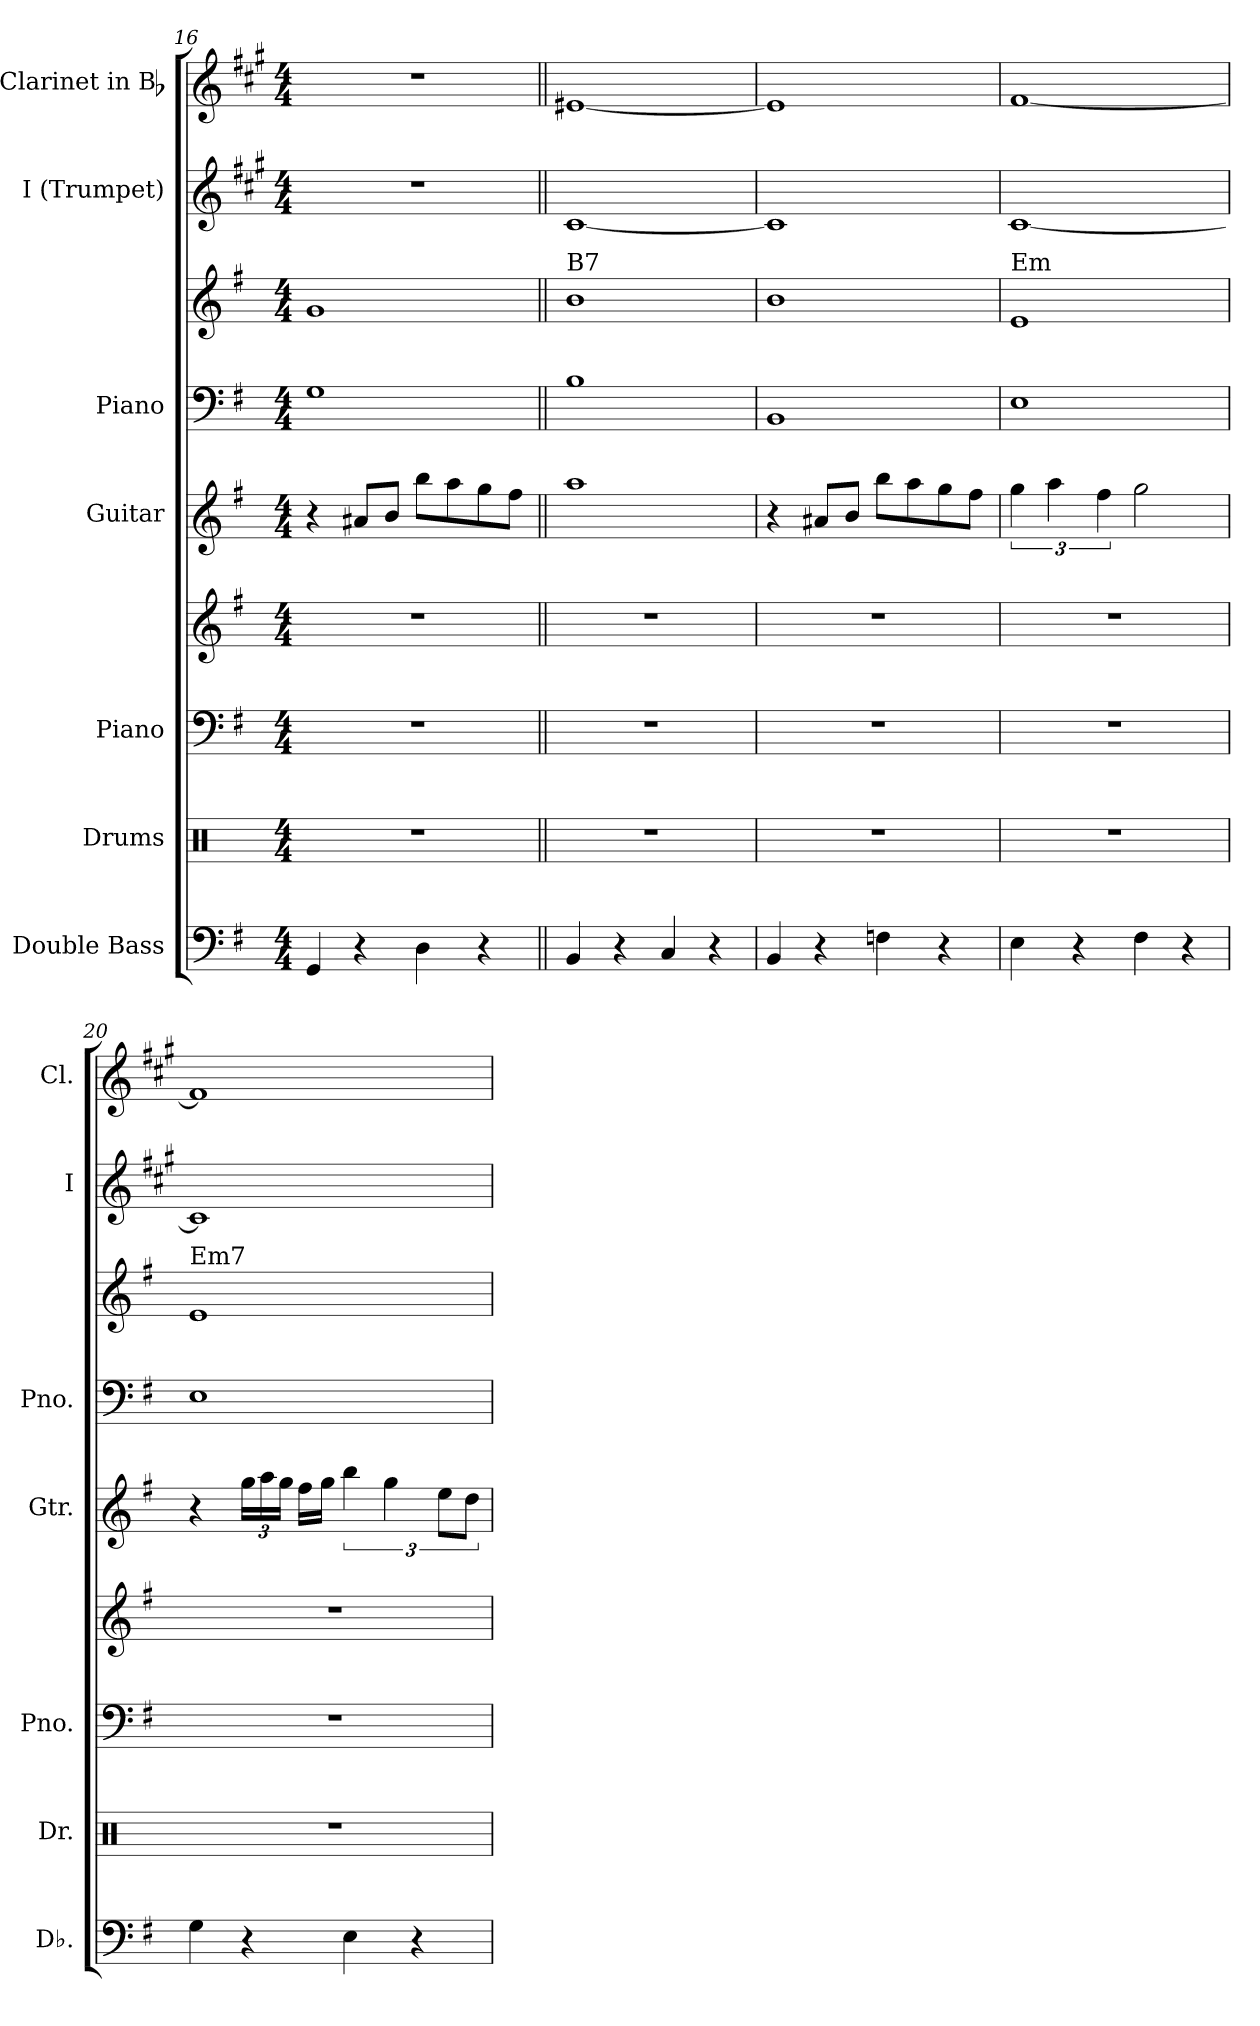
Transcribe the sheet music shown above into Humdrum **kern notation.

**kern	**kern	**kern	**kern	**kern	**kern	**kern	**kern	**kern
*part7	*part6	*part5	*part5	*part4	*part3	*part3	*part2	*part1
*staff9	*staff8	*staff7	*staff6	*staff5	*staff4	*staff3	*staff2	*staff1
*I"Double Bass	*I"Drums	*I"Piano	*	*I"Guitar	*I"Piano	*	*I"I (Trumpet)	*I"Clarinet in Bb
*I'Db.	*I'Dr.	*I'Pno.	*	*I'Gtr.	*I'Pno.	*	*I'I	*I'Cl.
*clefF4	*clefX	*clefF4	*clefG2	*clefG2	*clefF4	*clefG2	*clefG2	*clefG2
*ITrd7c12	*	*	*	*ITrd7c12	*	*	*ITrd1c2	*ITrd1c2
*k[f#]	*k[]	*k[f#]	*k[f#]	*k[f#]	*k[f#]	*k[f#]	*k[f#]	*k[f#]
*G:	*	*G:	*G:	*G:	*G:	*G:	*G:	*G:
*M4/4	*M4/4	*M4/4	*M4/4	*M4/4	*M4/4	*M4/4	*M4/4	*M4/4
=16	=16	=16	=16	=16	=16	=16	=16	=16
4GGG/	1r	1r	1r	4r	1G	1g	1r	1r
4r	.	.	.	8A#X/L	.	.	.	.
.	.	.	.	8B/J	.	.	.	.
4DD\	.	.	.	8b\L	.	.	.	.
.	.	.	.	8a\	.	.	.	.
4r	.	.	.	8g\	.	.	.	.
.	.	.	.	8f#\J	.	.	.	.
=17||	=17||	=17||	=17||	=17||	=17||	=17||	=17||	=17||
!	!	!	!	!	!	!LO:TX:a:t=B7	!	!
4BBB/	1r	1r	1r	1a	1B	1b	[1B	[1d#X
4r	.	.	.	.	.	.	.	.
4CC/	.	.	.	.	.	.	.	.
4r	.	.	.	.	.	.	.	.
!!LO:PB:g=z
=18	=18	=18	=18	=18	=18	=18	=18	=18
4BBB/	1r	1r	1r	4r	1BB	1b	1B]	1d#]
4r	.	.	.	8A#X/L	.	.	.	.
.	.	.	.	8B/J	.	.	.	.
4FFn\	.	.	.	8b\L	.	.	.	.
.	.	.	.	8a\	.	.	.	.
4r	.	.	.	8g\	.	.	.	.
.	.	.	.	8f#\J	.	.	.	.
=19	=19	=19	=19	=19	=19	=19	=19	=19
!	!	!	!	!	!	!LO:TX:a:t=Em	!	!
4EE\	1r	1r	1r	6g\	1E	1e	[1B	[1e
.	.	.	.	6a\	.	.	.	.
4r	.	.	.	.	.	.	.	.
.	.	.	.	6f#\	.	.	.	.
4FF#\	.	.	.	2g\	.	.	.	.
4r	.	.	.	.	.	.	.	.
=20	=20	=20	=20	=20	=20	=20	=20	=20
!	!	!	!	!	!	!LO:TX:a:t=Em7	!	!
4GG\	1r	1r	1r	4r	1E	1e	1B]	1e]
*	*	*	*	*Xbrackettup	*	*	*	*
4r	.	.	.	24g\LL	.	.	.	.
.	.	.	.	24a\	.	.	.	.
.	.	.	.	24g\JJ	.	.	.	.
.	.	.	.	16f#\LL	.	.	.	.
.	.	.	.	16g\JJ	.	.	.	.
*	*	*	*	*brackettup	*	*	*	*
4EE\	.	.	.	6b\	.	.	.	.
.	.	.	.	6g\	.	.	.	.
4r	.	.	.	.	.	.	.	.
.	.	.	.	12e\L	.	.	.	.
.	.	.	.	12d\J	.	.	.	.
=	=	=	=	=	=	=	=	=
*-	*-	*-	*-	*-	*-	*-	*-	*-
